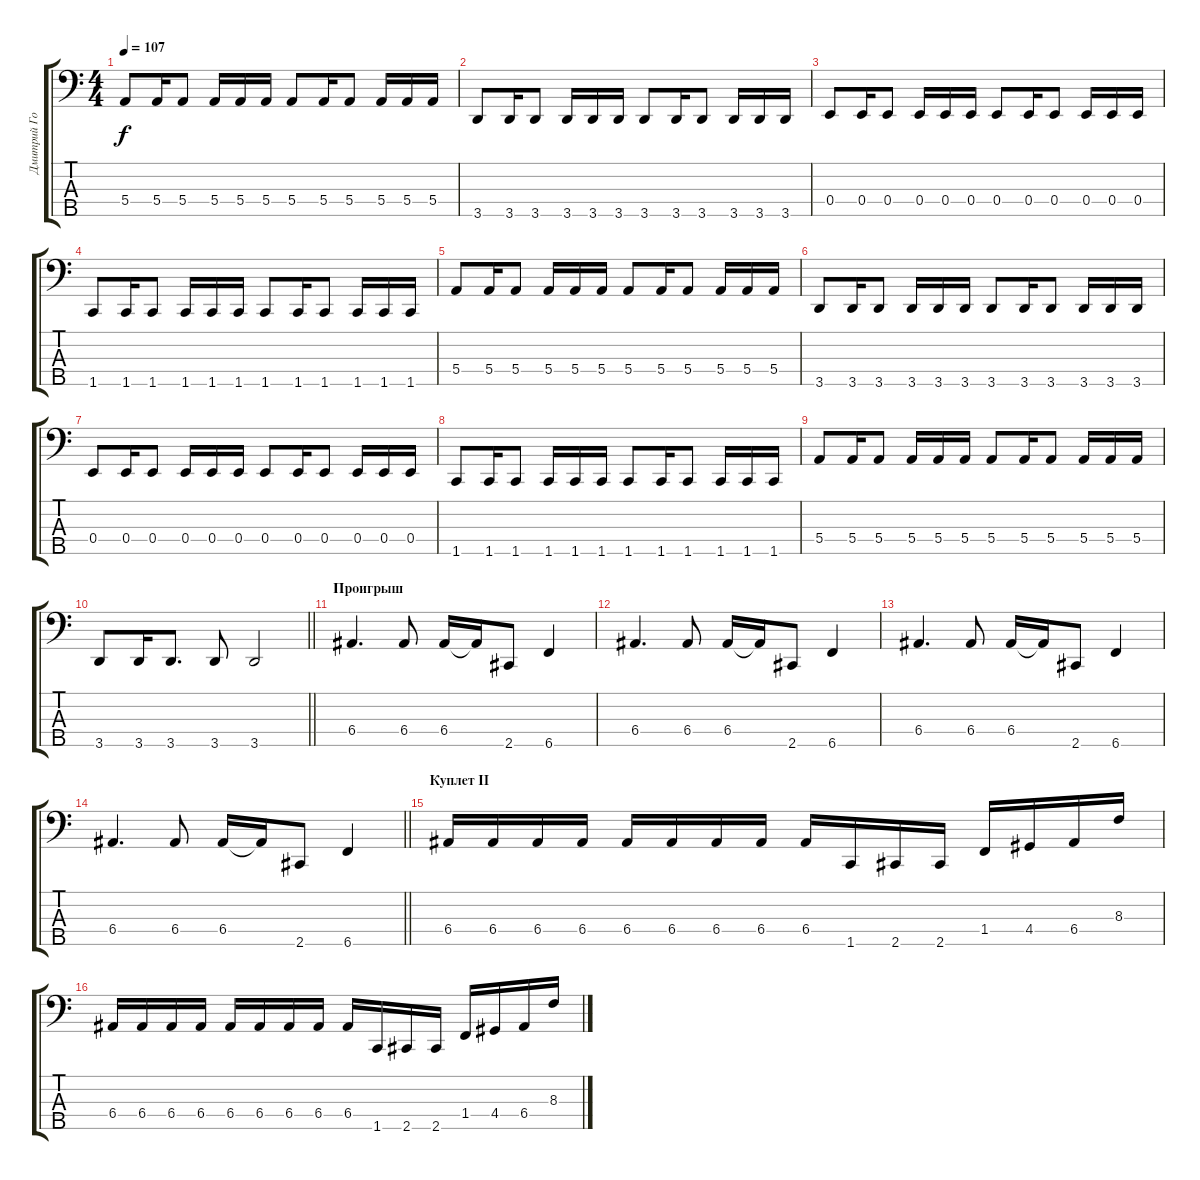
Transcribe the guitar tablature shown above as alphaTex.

\track ("Дмитрий Голяшев" "Дмитрий Го") {instrument electricbassfinger}
\staff {score tabs}
\tuning (G2 D2 A1 E1 B0) {hide}
\ts (4 4)
\tempo 107
\clef f4
\ks c
5.4.8{dy f} 5.4.16 5.4.8 5.4.16 5.4.16 5.4.16 5.4.8 5.4.16 5.4.8 5.4.16 5.4.16 5.4.16 |
3.5.8 3.5.16 3.5.8 3.5.16 3.5.16 3.5.16 3.5.8 3.5.16 3.5.8 3.5.16 3.5.16 3.5.16 |
0.4.8 0.4.16 0.4.8 0.4.16 0.4.16 0.4.16 0.4.8 0.4.16 0.4.8 0.4.16 0.4.16 0.4.16 |
1.5.8 1.5.16 1.5.8 1.5.16 1.5.16 1.5.16 1.5.8 1.5.16 1.5.8 1.5.16 1.5.16 1.5.16 |
5.4.8 5.4.16 5.4.8 5.4.16 5.4.16 5.4.16 5.4.8 5.4.16 5.4.8 5.4.16 5.4.16 5.4.16 |
3.5.8 3.5.16 3.5.8 3.5.16 3.5.16 3.5.16 3.5.8 3.5.16 3.5.8 3.5.16 3.5.16 3.5.16 |
0.4.8 0.4.16 0.4.8 0.4.16 0.4.16 0.4.16 0.4.8 0.4.16 0.4.8 0.4.16 0.4.16 0.4.16 |
1.5.8 1.5.16 1.5.8 1.5.16 1.5.16 1.5.16 1.5.8 1.5.16 1.5.8 1.5.16 1.5.16 1.5.16 |
5.4.8 5.4.16 5.4.8 5.4.16 5.4.16 5.4.16 5.4.8 5.4.16 5.4.8 5.4.16 5.4.16 5.4.16 |
\barLineRight lightlight
3.5.8 3.5.16 3.5.8{d} 3.5.8 3.5.2 |
\section ("" "Проигрыш")
6.4.4{d} 6.4.8 6.4.16 6.4{t}.16 2.5.8 6.5.4 |
6.4.4{d} 6.4.8 6.4.16 6.4{t}.16 2.5.8 6.5.4 |
6.4.4{d} 6.4.8 6.4.16 6.4{t}.16 2.5.8 6.5.4 |
\barLineRight lightlight
6.4.4{d} 6.4.8 6.4.16 6.4{t}.16 2.5.8 6.5.4 |
\section ("" "Куплет II")
6.4.16 6.4.16 6.4.16 6.4.16 6.4.16 6.4.16 6.4.16 6.4.16 6.4.16 1.5.16 2.5.16 2.5.16 1.4.16 4.4.16 6.4.16 8.3.16 |
6.4.16 6.4.16 6.4.16 6.4.16 6.4.16 6.4.16 6.4.16 6.4.16 6.4.16 1.5.16 2.5.16 2.5.16 1.4.16 4.4.16 6.4.16 8.3.16
